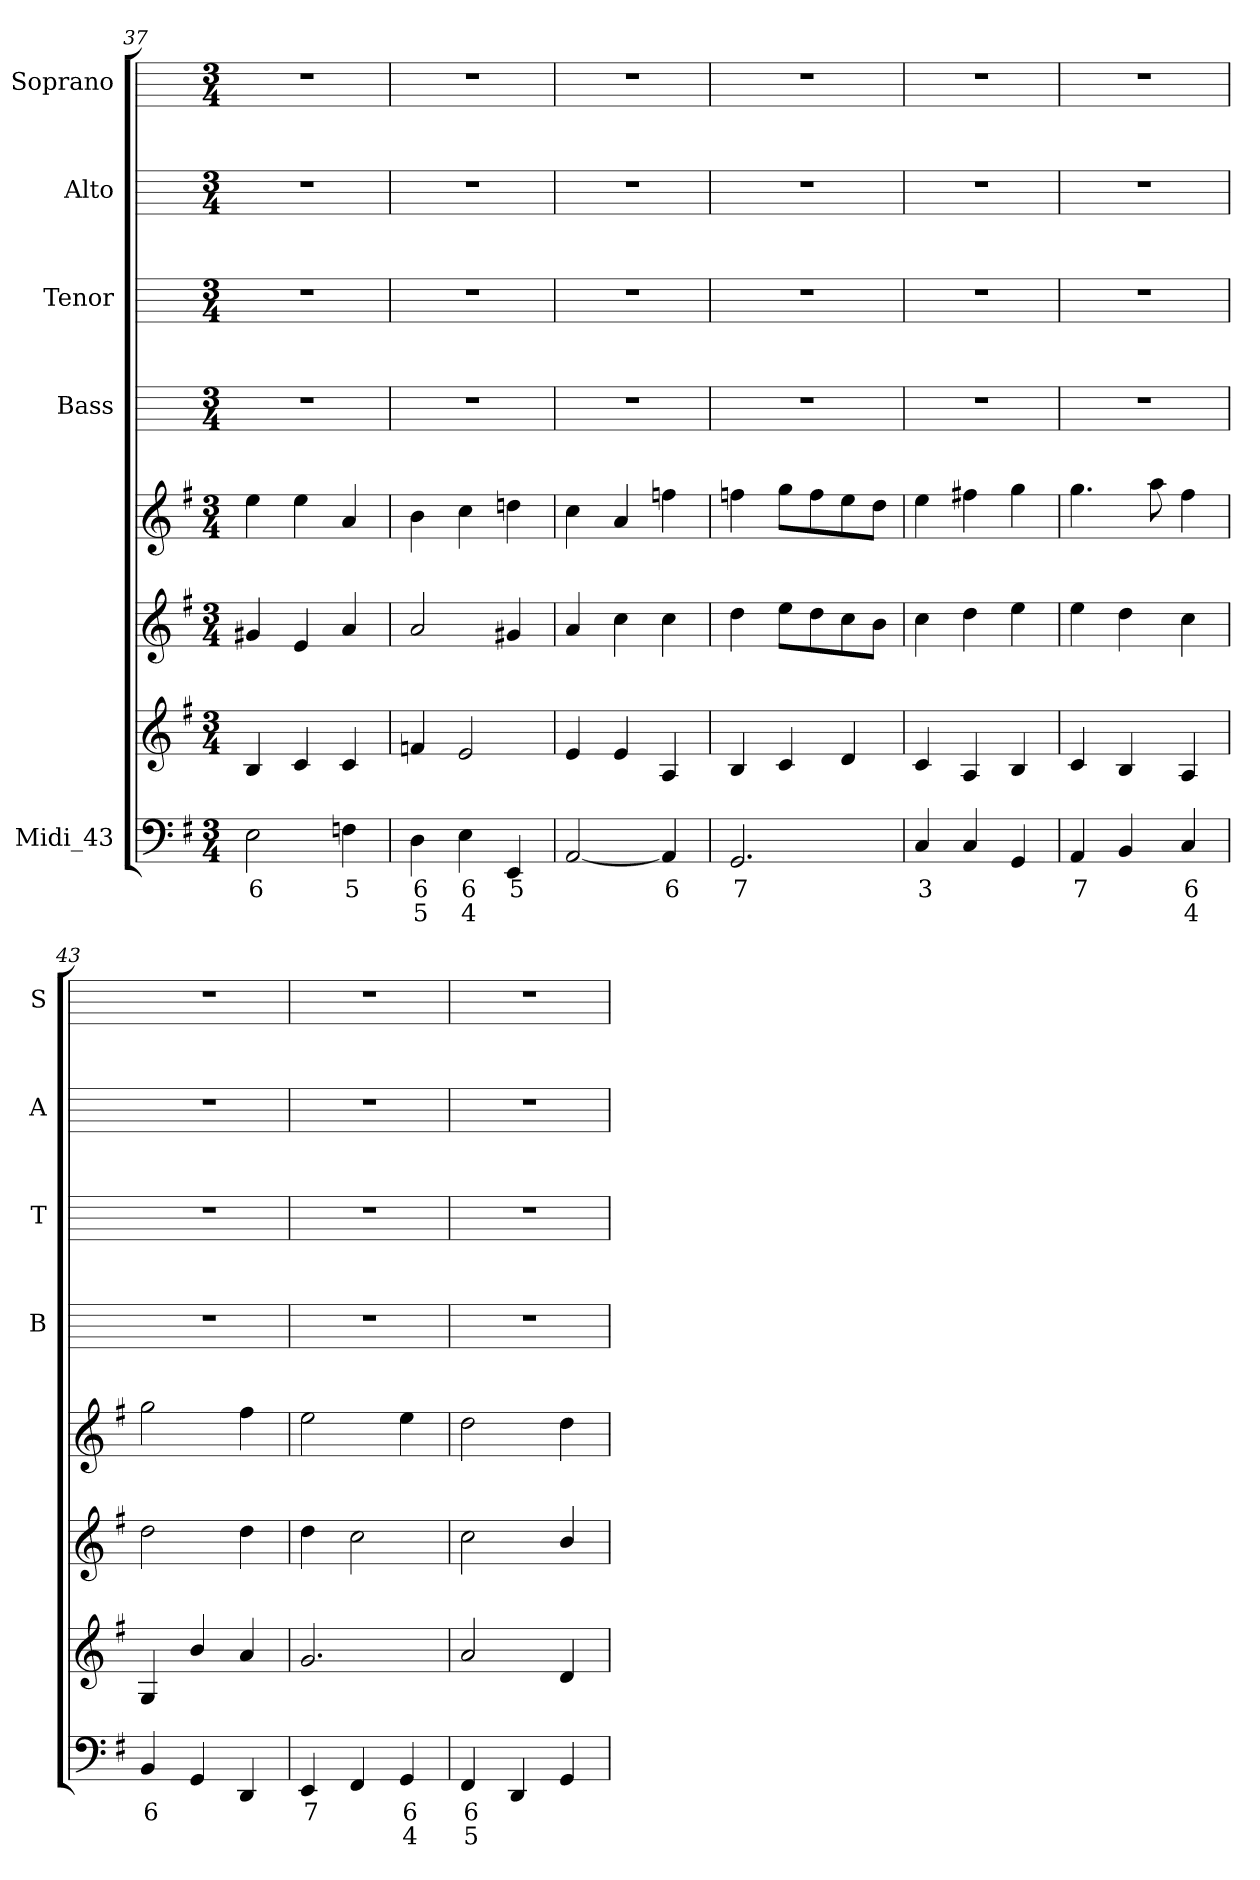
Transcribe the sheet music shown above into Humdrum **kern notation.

**kern	**text	**text	**kern	**kern	**kern	**kern	**kern	**kern	**kern
*part5	*part5	*part5	*part5	*part5	*part5	*part4	*part3	*part2	*part1
*staff8	*staff8	*staff8	*staff7	*staff6	*staff5	*staff4	*staff3	*staff2	*staff1
*I"Midi_43	*	*	*	*	*	*I"Bass	*I"Tenor	*I"Alto	*I"Soprano
*	*	*	*	*	*	*I'B	*I'T	*I'A	*I'S
*clefF4	*	*	*clefG2	*clefG2	*clefG2	*	*	*	*
*k[f#]	*	*	*k[f#]	*k[f#]	*k[f#]	*	*	*	*
*G:	*	*	*G:	*G:	*G:	*	*	*	*
*M3/4	*	*	*M3/4	*M3/4	*M3/4	*M3/4	*M3/4	*M3/4	*M3/4
=37	=37	=37	=37	=37	=37	=37	=37	=37	=37
!	!LO:LY:b	!	!	!	!	!	!	!	!
2E	6	.	4B	4g#X	4ee	2.r	2.r	2.r	2.r
.	.	.	4c	4e	4ee	.	.	.	.
!	!LO:LY:b	!	!	!	!	!	!	!	!
4Fn	5	.	4c	4a	4a	.	.	.	.
=38	=38	=38	=38	=38	=38	=38	=38	=38	=38
!	!LO:LY:b	!LO:LY:b	!	!	!	!	!	!	!
4D	6	5	4fn	2a	4b	2.r	2.r	2.r	2.r
!	!LO:LY:b	!LO:LY:b	!	!	!	!	!	!	!
4E	6	4	2e	.	4cc	.	.	.	.
!	!LO:LY:b	!	!	!	!	!	!	!	!
4EE	5	.	.	4g#X	4ddn	.	.	.	.
=39	=39	=39	=39	=39	=39	=39	=39	=39	=39
[2AA	.	.	4e	4a	4cc	2.r	2.r	2.r	2.r
.	.	.	4e	4cc	4a	.	.	.	.
!	!LO:LY:b	!	!	!	!	!	!	!	!
4AA]	6	.	4A	4cc	4ffn	.	.	.	.
=40	=40	=40	=40	=40	=40	=40	=40	=40	=40
!	!LO:LY:b	!	!	!	!	!	!	!	!
2.GG	7	.	4B	4dd	4ffn	2.r	2.r	2.r	2.r
.	.	.	4c	8eeL	8ggL	.	.	.	.
.	.	.	.	8dd	8ff	.	.	.	.
.	.	.	4d	8cc	8ee	.	.	.	.
.	.	.	.	8bJ	8ddJ	.	.	.	.
=41	=41	=41	=41	=41	=41	=41	=41	=41	=41
!	!LO:LY:b	!	!	!	!	!	!	!	!
4C	3	.	4c	4cc	4ee	2.r	2.r	2.r	2.r
4C	.	.	4A	4dd	4ff#X	.	.	.	.
4GG	.	.	4B	4ee	4gg	.	.	.	.
=42	=42	=42	=42	=42	=42	=42	=42	=42	=42
!	!LO:LY:b	!	!	!	!	!	!	!	!
4AA	7	.	4c	4ee	4.gg	2.r	2.r	2.r	2.r
4BB	.	.	4B	4dd	.	.	.	.	.
.	.	.	.	.	8aa	.	.	.	.
!	!LO:LY:b	!LO:LY:b	!	!	!	!	!	!	!
4C	6	4	4A	4cc	4ff#	.	.	.	.
=43	=43	=43	=43	=43	=43	=43	=43	=43	=43
!	!LO:LY:b	!	!	!	!	!	!	!	!
4BB	6	.	4G	2dd	2gg	2.r	2.r	2.r	2.r
4GG	.	.	4b/	.	.	.	.	.	.
4DD	.	.	4a	4dd	4ff#	.	.	.	.
=44	=44	=44	=44	=44	=44	=44	=44	=44	=44
!	!LO:LY:b	!	!	!	!	!	!	!	!
4EE	7	.	2.g	4dd	2ee	2.r	2.r	2.r	2.r
4FF#	.	.	.	2cc	.	.	.	.	.
!	!LO:LY:b	!LO:LY:b	!	!	!	!	!	!	!
4GG	6	4	.	.	4ee	.	.	.	.
=45	=45	=45	=45	=45	=45	=45	=45	=45	=45
!	!LO:LY:b	!LO:LY:b	!	!	!	!	!	!	!
4FF#	6	5	2a	2cc	2dd	2.r	2.r	2.r	2.r
4DD	.	.	.	.	.	.	.	.	.
4GG	.	.	4d	4b/	4dd	.	.	.	.
=	=	=	=	=	=	=	=	=	=
*-	*-	*-	*-	*-	*-	*-	*-	*-	*-
